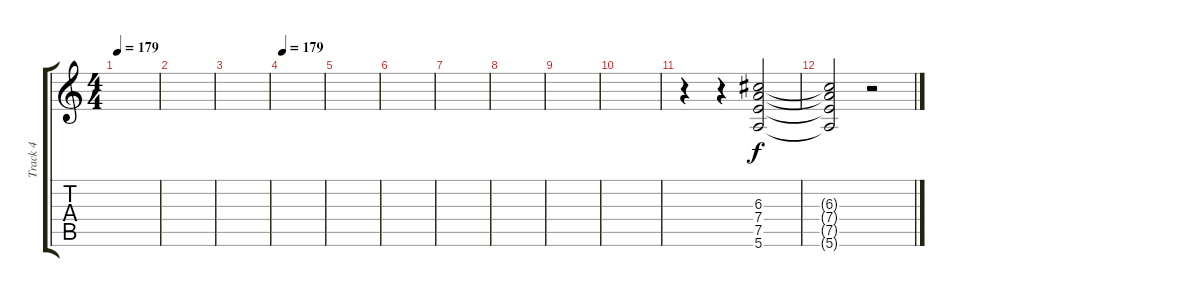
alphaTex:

\track ("Track 4" "Track 4") {instrument overdrivenguitar}
\staff {score tabs}
\tuning (E4 B3 G3 D3 A2 E2) {hide}
\ts (4 4)
\tempo 179
\tempo 223
\tempo 179
\clef g2
\ks c
|
|
|
\tempo 179
|
|
|
|
|
|
|
r.4 r.4 (6.3 7.4 7.5 5.6).2 |
(6.3{t} 7.4{t} 7.5{t} 5.6{t}).2 r.2
